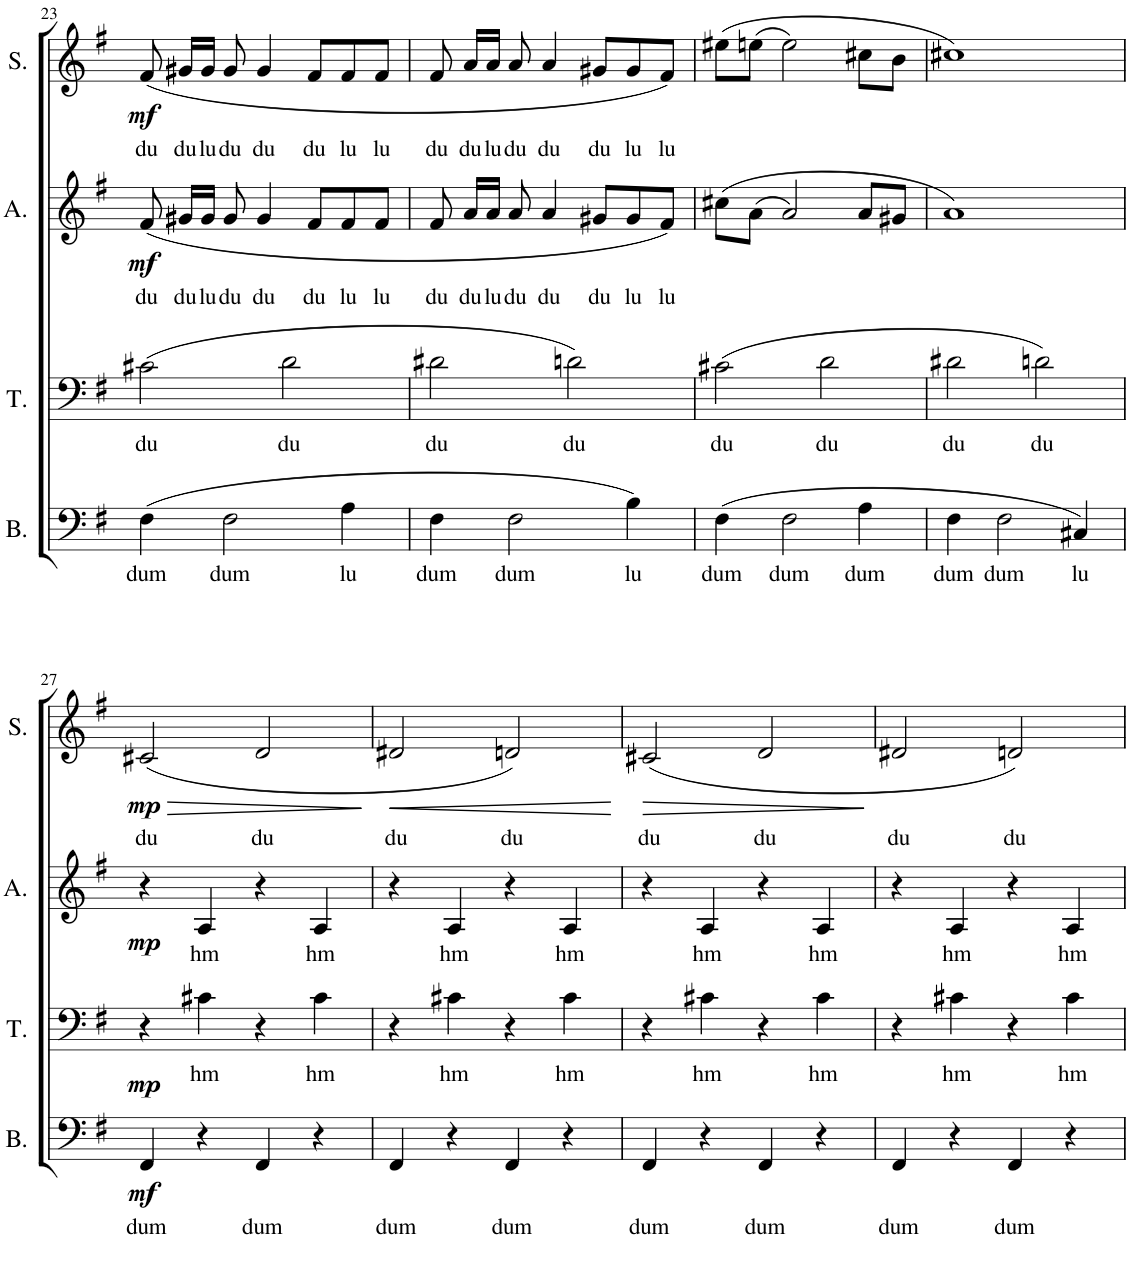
**kern	**text	**dynam	**kern	**text	**dynam	**kern	**text	**dynam	**kern	**text	**dynam
*part4	*part4	*part4	*part3	*part3	*part3	*part2	*part2	*part2	*part1	*part1	*part1
*staff4	*staff4	*staff4	*staff3	*staff3	*staff3	*staff2	*staff2	*staff2	*staff1	*staff1	*staff1
*I"Bass	*	*	*I"Tenor	*	*	*I"Alto	*	*	*I"Soprano	*	*
*I'B.	*	*	*I'T.	*	*	*I'A.	*	*	*I'S.	*	*
!!LO:PB:g=z
*clefF4	*	*	*clefF4	*	*	*clefG2	*	*	*clefG2	*	*
*k[f#]	*	*	*k[f#]	*	*	*k[f#]	*	*	*k[f#]	*	*
*M4/4	*	*	*M4/4	*	*	*M4/4	*	*	*M4/4	*	*
=23	=23	=23	=23	=23	=23	=23	=23	=23	=23	=23	=23
!	!LO:LY:b	!	!	!LO:LY:b	!	!	!LO:LY:b	!LO:DY:b	!	!LO:LY:b	!LO:DY:b
(4F#\	dum	.	(2c#X\	du	.	(8f#/	du	mf	(8f#/	du	mf
!	!	!	!	!	!	!	!LO:LY:b	!	!	!LO:LY:b	!
.	.	.	.	.	.	16g#X/LL	du	.	16g#X/LL	du	.
!	!	!	!	!	!	!	!LO:LY:b	!	!	!LO:LY:b	!
.	.	.	.	.	.	16g#/JJ	lu	.	16g#/JJ	lu	.
!	!LO:LY:b	!	!	!	!	!	!LO:LY:b	!	!	!LO:LY:b	!
2F#\	dum	.	.	.	.	8g#/	du	.	8g#/	du	.
!	!	!	!	!	!	!	!LO:LY:b	!	!	!LO:LY:b	!
.	.	.	.	.	.	4g#/	du	.	4g#/	du	.
!	!	!	!	!LO:LY:b	!	!	!	!	!	!	!
.	.	.	2d\	du	.	.	.	.	.	.	.
!	!	!	!	!	!	!	!LO:LY:b	!	!	!LO:LY:b	!
.	.	.	.	.	.	8f#/L	du	.	8f#/L	du	.
!	!LO:LY:b	!	!	!	!	!	!LO:LY:b	!	!	!LO:LY:b	!
4A\	lu	.	.	.	.	8f#/	lu	.	8f#/	lu	.
!	!	!	!	!	!	!	!LO:LY:b	!	!	!LO:LY:b	!
.	.	.	.	.	.	8f#/J	lu	.	8f#/J	lu	.
=24	=24	=24	=24	=24	=24	=24	=24	=24	=24	=24	=24
!	!LO:LY:b	!	!	!LO:LY:b	!	!	!LO:LY:b	!	!	!LO:LY:b	!
4F#\	dum	.	2d#X\	du	.	8f#/	du	.	8f#/	du	.
!	!	!	!	!	!	!	!LO:LY:b	!	!	!LO:LY:b	!
.	.	.	.	.	.	16a/LL	du	.	16a/LL	du	.
!	!	!	!	!	!	!	!LO:LY:b	!	!	!LO:LY:b	!
.	.	.	.	.	.	16a/JJ	lu	.	16a/JJ	lu	.
!	!LO:LY:b	!	!	!	!	!	!LO:LY:b	!	!	!LO:LY:b	!
2F#\	dum	.	.	.	.	8a/	du	.	8a/	du	.
!	!	!	!	!	!	!	!LO:LY:b	!	!	!LO:LY:b	!
.	.	.	.	.	.	4a/	du	.	4a/	du	.
!	!	!	!	!LO:LY:b	!	!	!	!	!	!	!
.	.	.	2dn\)	du	.	.	.	.	.	.	.
!	!	!	!	!	!	!	!LO:LY:b	!	!	!LO:LY:b	!
.	.	.	.	.	.	8g#X/L	du	.	8g#X/L	du	.
!	!LO:LY:b	!	!	!	!	!	!LO:LY:b	!	!	!LO:LY:b	!
4B\)	lu	.	.	.	.	8g#/	lu	.	8g#/	lu	.
!	!	!	!	!	!	!	!LO:LY:b	!	!	!LO:LY:b	!
.	.	.	.	.	.	8f#/J)	lu	.	8f#/J)	lu	.
=25	=25	=25	=25	=25	=25	=25	=25	=25	=25	=25	=25
!	!LO:LY:b	!	!	!LO:LY:b	!	!	!	!	!	!	!
(4F#\	dum	.	(2c#X\	du	.	(8cc#X\L	.	.	(8ee#X\L	.	.
.	.	.	.	.	.	(8a\J	.	.	(8een\J	.	.
!	!LO:LY:b	!	!	!	!	!	!	!	!	!	!
2F#\	dum	.	.	.	.	2a/)	.	.	2ee\)	.	.
!	!	!	!	!LO:LY:b	!	!	!	!	!	!	!
.	.	.	2d\	du	.	.	.	.	.	.	.
!	!LO:LY:b	!	!	!	!	!	!	!	!	!	!
4A\	dum	.	.	.	.	8a/L	.	.	8cc#X\L	.	.
.	.	.	.	.	.	8g#X/J	.	.	8b\J	.	.
=26	=26	=26	=26	=26	=26	=26	=26	=26	=26	=26	=26
!	!LO:LY:b	!	!	!LO:LY:b	!	!	!	!	!	!	!
4F#\	dum	.	2d#X\	du	.	1a)	.	.	1cc#X)	.	.
!	!LO:LY:b	!	!	!	!	!	!	!	!	!	!
2F#\	dum	.	.	.	.	.	.	.	.	.	.
!	!	!	!	!LO:LY:b	!	!	!	!	!	!	!
.	.	.	2dn\)	du	.	.	.	.	.	.	.
!	!LO:LY:b	!	!	!	!	!	!	!	!	!	!
4C#X/)	lu	.	.	.	.	.	.	.	.	.	.
!!LO:LB:g=z
=27	=27	=27	=27	=27	=27	=27	=27	=27	=27	=27	=27
!	!LO:LY:b	!LO:DY:b	!	!	!LO:DY:b	!	!	!LO:DY:b	!	!LO:LY:b	!LO:HP:b
!	!	!	!	!	!	!	!	!	!	!	!LO:DY:n=1:b
4FF#/	dum	mf	4r	.	mp	4r	.	mp	(2c#X/	du	> mp
!	!	!	!	!LO:LY:b	!	!	!LO:LY:b	!	!	!	!
4r	.	.	4c#X\	hm	.	4A/	hm	.	.	.	.
!	!LO:LY:b	!	!	!	!	!	!	!	!	!LO:LY:b	!
4FF#/	dum	.	4r	.	.	4r	.	.	2d/	du	.
!	!	!	!	!LO:LY:b	!	!	!LO:LY:b	!	!	!	!
4r	.	.	4c#\	hm	.	4A/	hm	.	.	.	.
.	.	.	.	.	.	.	.	.	.	.	]
=28	=28	=28	=28	=28	=28	=28	=28	=28	=28	=28	=28
!	!LO:LY:b	!	!	!	!	!	!	!	!	!LO:LY:b	!LO:HP:b
4FF#/	dum	.	4r	.	.	4r	.	.	2d#X/	du	<
!	!	!	!	!LO:LY:b	!	!	!LO:LY:b	!	!	!	!
4r	.	.	4c#X\	hm	.	4A/	hm	.	.	.	.
!	!LO:LY:b	!	!	!	!	!	!	!	!	!LO:LY:b	!
4FF#/	dum	.	4r	.	.	4r	.	.	2dn/)	du	.
!	!	!	!	!LO:LY:b	!	!	!LO:LY:b	!	!	!	!
4r	.	.	4c#\	hm	.	4A/	hm	.	.	.	.
.	.	.	.	.	.	.	.	.	.	.	[
=29	=29	=29	=29	=29	=29	=29	=29	=29	=29	=29	=29
!	!LO:LY:b	!	!	!	!	!	!	!	!	!LO:LY:b	!LO:HP:b
4FF#/	dum	.	4r	.	.	4r	.	.	(2c#X/	du	>
!	!	!	!	!LO:LY:b	!	!	!LO:LY:b	!	!	!	!
4r	.	.	4c#X\	hm	.	4A/	hm	.	.	.	.
!	!LO:LY:b	!	!	!	!	!	!	!	!	!LO:LY:b	!
4FF#/	dum	.	4r	.	.	4r	.	.	2d/	du	.
!	!	!	!	!LO:LY:b	!	!	!LO:LY:b	!	!	!	!
4r	.	.	4c#\	hm	.	4A/	hm	.	.	.	.
.	.	.	.	.	.	.	.	.	.	.	]
=30	=30	=30	=30	=30	=30	=30	=30	=30	=30	=30	=30
!	!LO:LY:b	!	!	!	!	!	!	!	!	!LO:LY:b	!
4FF#/	dum	.	4r	.	.	4r	.	.	2d#X/	du	.
!	!	!	!	!LO:LY:b	!	!	!LO:LY:b	!	!	!	!
4r	.	.	4c#X\	hm	.	4A/	hm	.	.	.	.
!	!LO:LY:b	!	!	!	!	!	!	!	!	!LO:LY:b	!
4FF#/	dum	.	4r	.	.	4r	.	.	2dn/)	du	.
!	!	!	!	!LO:LY:b	!	!	!LO:LY:b	!	!	!	!
4r	.	.	4c#\	hm	.	4A/	hm	.	.	.	.
=	=	=	=	=	=	=	=	=	=	=	=
*-	*-	*-	*-	*-	*-	*-	*-	*-	*-	*-	*-
